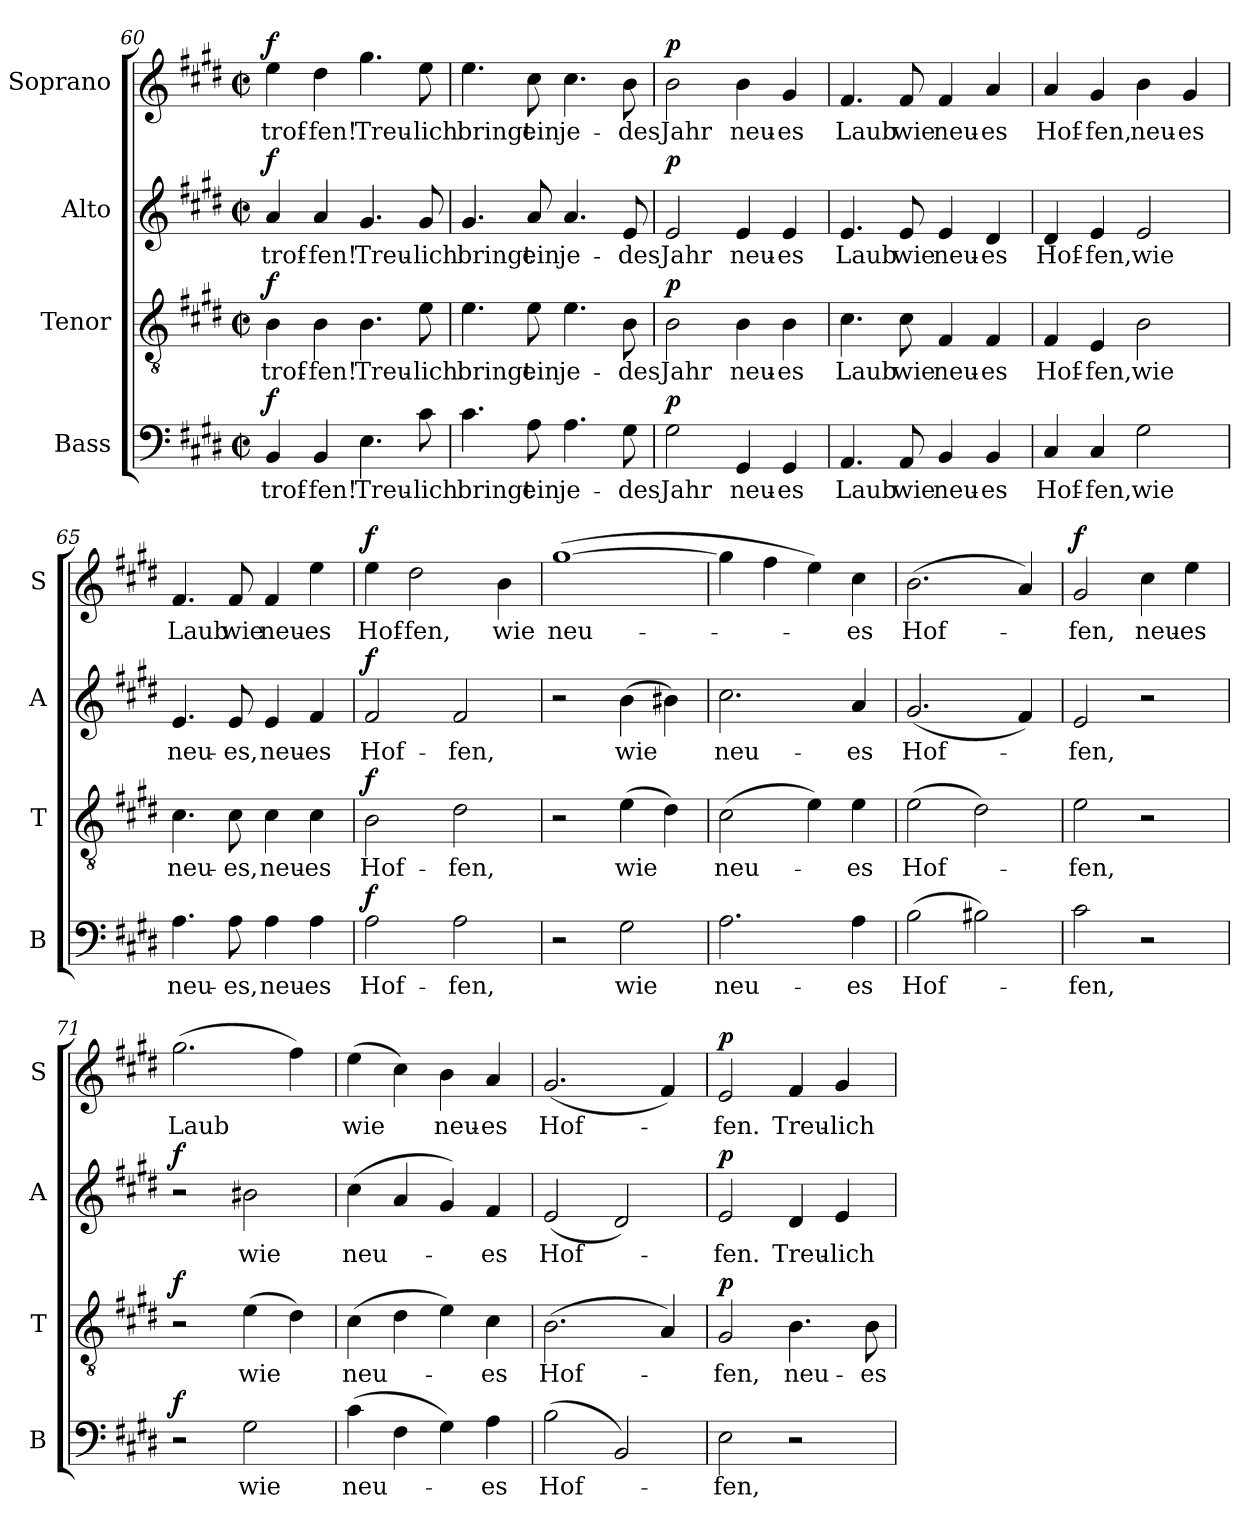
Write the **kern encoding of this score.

**kern	**text	**dynam	**kern	**text	**dynam	**kern	**text	**dynam	**kern	**text	**dynam
*part4	*part4	*part4	*part3	*part3	*part3	*part2	*part2	*part2	*part1	*part1	*part1
*staff4	*staff4	*staff4	*staff3	*staff3	*staff3	*staff2	*staff2	*staff2	*staff1	*staff1	*staff1
*I"Bass	*	*	*I"Tenor	*	*	*I"Alto	*	*	*I"Soprano	*	*
*I'B	*	*	*I'T	*	*	*I'A	*	*	*I'S	*	*
*clefF4	*	*	*clefGv2	*	*	*clefG2	*	*	*clefG2	*	*
*k[f#c#g#d#]	*	*	*k[f#c#g#d#]	*	*	*k[f#c#g#d#]	*	*	*k[f#c#g#d#]	*	*
*E:	*	*	*E:	*	*	*E:	*	*	*E:	*	*
*M2/2	*	*	*M2/2	*	*	*M2/2	*	*	*M2/2	*	*
*met(c|)	*	*	*met(c|)	*	*	*met(c|)	*	*	*met(c|)	*	*
=60	=60	=60	=60	=60	=60	=60	=60	=60	=60	=60	=60
!	!LO:LY:b	!LO:DY:b	!	!LO:LY:b	!LO:DY:b	!	!LO:LY:b	!LO:DY:b	!	!LO:LY:b	!LO:DY:b
4BB/	-trof-	f	4B\	-trof-	f	4a/	-trof-	f	4ee\	-trof-	f
!	!LO:LY:b	!	!	!LO:LY:b	!	!	!LO:LY:b	!	!	!LO:LY:b	!
4BB/	-fen!	.	4B\	-fen!	.	4a/	-fen!	.	4dd#\	-fen!	.
!	!LO:LY:b	!	!	!LO:LY:b	!	!	!LO:LY:b	!	!	!LO:LY:b	!
4.E\	Treu-	.	4.B\	Treu-	.	4.g#/	Treu-	.	4.gg#\	Treu-	.
!	!LO:LY:b	!	!	!LO:LY:b	!	!	!LO:LY:b	!	!	!LO:LY:b	!
8c#\	-lich	.	8e\	-lich	.	8g#/	-lich	.	8ee\	-lich	.
=61	=61	=61	=61	=61	=61	=61	=61	=61	=61	=61	=61
!	!LO:LY:b	!	!	!LO:LY:b	!	!	!LO:LY:b	!	!	!LO:LY:b	!
4.c#\	bringt	.	4.e\	bringt	.	4.g#/	bringt	.	4.ee\	bringt	.
!	!LO:LY:b	!	!	!LO:LY:b	!	!	!LO:LY:b	!	!	!LO:LY:b	!
8A\	ein	.	8e\	ein	.	8a/	ein	.	8cc#\	ein	.
!	!LO:LY:b	!	!	!LO:LY:b	!	!	!LO:LY:b	!	!	!LO:LY:b	!
4.A\	je-	.	4.e\	je-	.	4.a/	je-	.	4.cc#\	je-	.
!	!LO:LY:b	!	!	!LO:LY:b	!	!	!LO:LY:b	!	!	!LO:LY:b	!
8G#\	-des	.	8B\	-des	.	8e/	-des	.	8b\	-des	.
!!LO:PB:g=z
=62	=62	=62	=62	=62	=62	=62	=62	=62	=62	=62	=62
!	!LO:LY:b	!LO:DY:b	!	!LO:LY:b	!LO:DY:b	!	!LO:LY:b	!LO:DY:b	!	!LO:LY:b	!LO:DY:b
2G#\	Jahr	p	2B\	Jahr	p	2e/	Jahr	p	2b\	Jahr	p
!	!LO:LY:b	!	!	!LO:LY:b	!	!	!LO:LY:b	!	!	!LO:LY:b	!
4GG#/	neu-	.	4B\	neu-	.	4e/	neu-	.	4b\	neu-	.
!	!LO:LY:b	!	!	!LO:LY:b	!	!	!LO:LY:b	!	!	!LO:LY:b	!
4GG#/	-es	.	4B\	-es	.	4e/	-es	.	4g#/	-es	.
!!LO:LB:g=z
=63	=63	=63	=63	=63	=63	=63	=63	=63	=63	=63	=63
!	!LO:LY:b	!	!	!LO:LY:b	!	!	!LO:LY:b	!	!	!LO:LY:b	!
4.AA/	Laub	.	4.c#\	Laub	.	4.e/	Laub	.	4.f#/	Laub	.
!	!LO:LY:b	!	!	!LO:LY:b	!	!	!LO:LY:b	!	!	!LO:LY:b	!
8AA/	wie	.	8c#\	wie	.	8e/	wie	.	8f#/	wie	.
!	!LO:LY:b	!	!	!LO:LY:b	!	!	!LO:LY:b	!	!	!LO:LY:b	!
4BB/	neu-	.	4F#/	neu-	.	4e/	neu-	.	4f#/	neu-	.
!	!LO:LY:b	!	!	!LO:LY:b	!	!	!LO:LY:b	!	!	!LO:LY:b	!
4BB/	-es	.	4F#/	-es	.	4d#/	-es	.	4a/	-es	.
=64	=64	=64	=64	=64	=64	=64	=64	=64	=64	=64	=64
!	!LO:LY:b	!	!	!LO:LY:b	!	!	!LO:LY:b	!	!	!LO:LY:b	!
4C#/	Hof-	.	4F#/	Hof-	.	4d#/	Hof-	.	4a/	Hof-	.
!	!LO:LY:b	!	!	!LO:LY:b	!	!	!LO:LY:b	!	!	!LO:LY:b	!
4C#/	-fen,	.	4E/	-fen,	.	4e/	-fen,	.	4g#/	-fen,	.
!	!LO:LY:b	!	!	!LO:LY:b	!	!	!LO:LY:b	!	!	!LO:LY:b	!
2G#\	wie	.	2B\	wie	.	2e/	wie	.	4b\	neu-	.
!	!	!	!	!	!	!	!	!	!	!LO:LY:b	!
.	.	.	.	.	.	.	.	.	4g#/	-es	.
=65	=65	=65	=65	=65	=65	=65	=65	=65	=65	=65	=65
!	!LO:LY:b	!	!	!LO:LY:b	!	!	!LO:LY:b	!	!	!LO:LY:b	!
4.A\	neu-	.	4.c#\	neu-	.	4.e/	neu-	.	4.f#/	Laub	.
!	!LO:LY:b	!	!	!LO:LY:b	!	!	!LO:LY:b	!	!	!LO:LY:b	!
8A\	-es,	.	8c#\	-es,	.	8e/	-es,	.	8f#/	wie	.
!	!LO:LY:b	!	!	!LO:LY:b	!	!	!LO:LY:b	!	!	!LO:LY:b	!
4A\	neu-	.	4c#\	neu-	.	4e/	neu-	.	4f#/	neu-	.
!	!LO:LY:b	!	!	!LO:LY:b	!	!	!LO:LY:b	!	!	!LO:LY:b	!
4A\	-es	.	4c#\	-es	.	4f#/	-es	.	4ee\	-es	.
=66	=66	=66	=66	=66	=66	=66	=66	=66	=66	=66	=66
!	!LO:LY:b	!LO:DY:b	!	!LO:LY:b	!LO:DY:b	!	!LO:LY:b	!LO:DY:b	!	!LO:LY:b	!LO:DY:b
2A\	Hof-	f	2B\	Hof-	f	2f#/	Hof-	f	4ee\	Hof-	f
!	!	!	!	!	!	!	!	!	!	!LO:LY:b	!
.	.	.	.	.	.	.	.	.	2dd#\	-fen,	.
!	!LO:LY:b	!	!	!LO:LY:b	!	!	!LO:LY:b	!	!	!	!
2A\	-fen,	.	2d#\	-fen,	.	2f#/	-fen,	.	.	.	.
!	!	!	!	!	!	!	!	!	!	!LO:LY:b	!
.	.	.	.	.	.	.	.	.	4b\	wie	.
=67	=67	=67	=67	=67	=67	=67	=67	=67	=67	=67	=67
!	!	!	!	!	!	!	!	!	!	!LO:LY:b	!
2r	.	.	2r	.	.	2r	.	.	(>[1gg#	neu-	.
!	!LO:LY:b	!	!	!LO:LY:b	!	!	!LO:LY:b	!	!	!	!
2G#\	wie	.	(>4e\	wie	.	(>4b\	wie	.	.	.	.
.	.	.	4d#\)	.	.	4b#X\)	.	.	.	.	.
=68	=68	=68	=68	=68	=68	=68	=68	=68	=68	=68	=68
!	!LO:LY:b	!	!	!LO:LY:b	!	!	!LO:LY:b	!	!	!	!
2.A\	neu-	.	(>2c#\	neu-	.	2.cc#\	neu-	.	4gg#\]	.	.
.	.	.	.	.	.	.	.	.	4ff#\	.	.
.	.	.	4e\)	.	.	.	.	.	4ee\)	.	.
!	!LO:LY:b	!	!	!LO:LY:b	!	!	!LO:LY:b	!	!	!LO:LY:b	!
4A\	-es	.	4e\	-es	.	4a/	-es	.	4cc#\	-es	.
!!LO:PB:g=z
=69	=69	=69	=69	=69	=69	=69	=69	=69	=69	=69	=69
!	!LO:LY:b	!	!	!LO:LY:b	!	!	!LO:LY:b	!	!	!LO:LY:b	!
(>2B\	Hof-	.	(>2e\	Hof-	.	(<2.g#/	Hof-	.	(>2.b\	Hof-	.
2B#X\)	.	.	2d#\)	.	.	.	.	.	.	.	.
.	.	.	.	.	.	4f#/)	.	.	4a/)	.	.
=70	=70	=70	=70	=70	=70	=70	=70	=70	=70	=70	=70
!	!LO:LY:b	!	!	!LO:LY:b	!	!	!LO:LY:b	!	!	!LO:LY:b	!LO:DY:b
2c#\	-fen,	.	2e\	-fen,	.	2e/	-fen,	.	2g#/	-fen,	f
!	!	!	!	!	!	!	!	!	!	!LO:LY:b	!
2r	.	.	2r	.	.	2r	.	.	4cc#\	neu-	.
!	!	!	!	!	!	!	!	!	!	!LO:LY:b	!
.	.	.	.	.	.	.	.	.	4ee\	-es	.
=71	=71	=71	=71	=71	=71	=71	=71	=71	=71	=71	=71
!	!	!LO:DY:b	!	!	!LO:DY:b	!	!	!LO:DY:b	!	!LO:LY:b	!
2r	.	f	2r	.	f	2r	.	f	(>2.gg#\	Laub	.
!	!LO:LY:b	!	!	!LO:LY:b	!	!	!LO:LY:b	!	!	!	!
2G#\	wie	.	(>4e\	wie	.	2b#X\	wie	.	.	.	.
.	.	.	4d#\)	.	.	.	.	.	4ff#\)	.	.
=72	=72	=72	=72	=72	=72	=72	=72	=72	=72	=72	=72
!	!LO:LY:b	!	!	!LO:LY:b	!	!	!LO:LY:b	!	!	!LO:LY:b	!
(>4c#\	neu-	.	(>4c#\	neu-	.	(>4cc#\	neu-	.	(>4ee\	wie	.
4F#\	.	.	4d#\	.	.	4a/	.	.	4cc#\)	.	.
!	!	!	!	!	!	!	!	!	!	!LO:LY:b	!
4G#\)	.	.	4e\)	.	.	4g#/)	.	.	4b\	neu-	.
!	!LO:LY:b	!	!	!LO:LY:b	!	!	!LO:LY:b	!	!	!LO:LY:b	!
4A\	-es	.	4c#\	-es	.	4f#/	-es	.	4a/	-es	.
=73	=73	=73	=73	=73	=73	=73	=73	=73	=73	=73	=73
!	!LO:LY:b	!	!	!LO:LY:b	!	!	!LO:LY:b	!	!	!LO:LY:b	!
(>2B\	Hof-	.	(>2.B\	Hof-	.	(<2e/	Hof-	.	(<2.g#/	Hof-	.
2BB/)	.	.	.	.	.	2d#/)	.	.	.	.	.
.	.	.	4A/)	.	.	.	.	.	4f#/)	.	.
=74	=74	=74	=74	=74	=74	=74	=74	=74	=74	=74	=74
!	!LO:LY:b	!	!	!LO:LY:b	!LO:DY:b	!	!LO:LY:b	!LO:DY:b	!	!LO:LY:b	!LO:DY:b
2E\	-fen,	.	2G#/	-fen,	p	2e/	-fen.	p	2e/	-fen.	p
!	!	!	!	!LO:LY:b	!	!	!LO:LY:b	!	!	!LO:LY:b	!
2r	.	.	4.B\	neu-	.	4d#/	Treu-	.	4f#/	Treu-	.
!	!	!	!	!	!	!	!LO:LY:b	!	!	!LO:LY:b	!
.	.	.	.	.	.	4e/	-lich	.	4g#/	-lich	.
!	!	!	!	!LO:LY:b	!	!	!	!	!	!	!
.	.	.	8B\	-es	.	.	.	.	.	.	.
=	=	=	=	=	=	=	=	=	=	=	=
*-	*-	*-	*-	*-	*-	*-	*-	*-	*-	*-	*-
